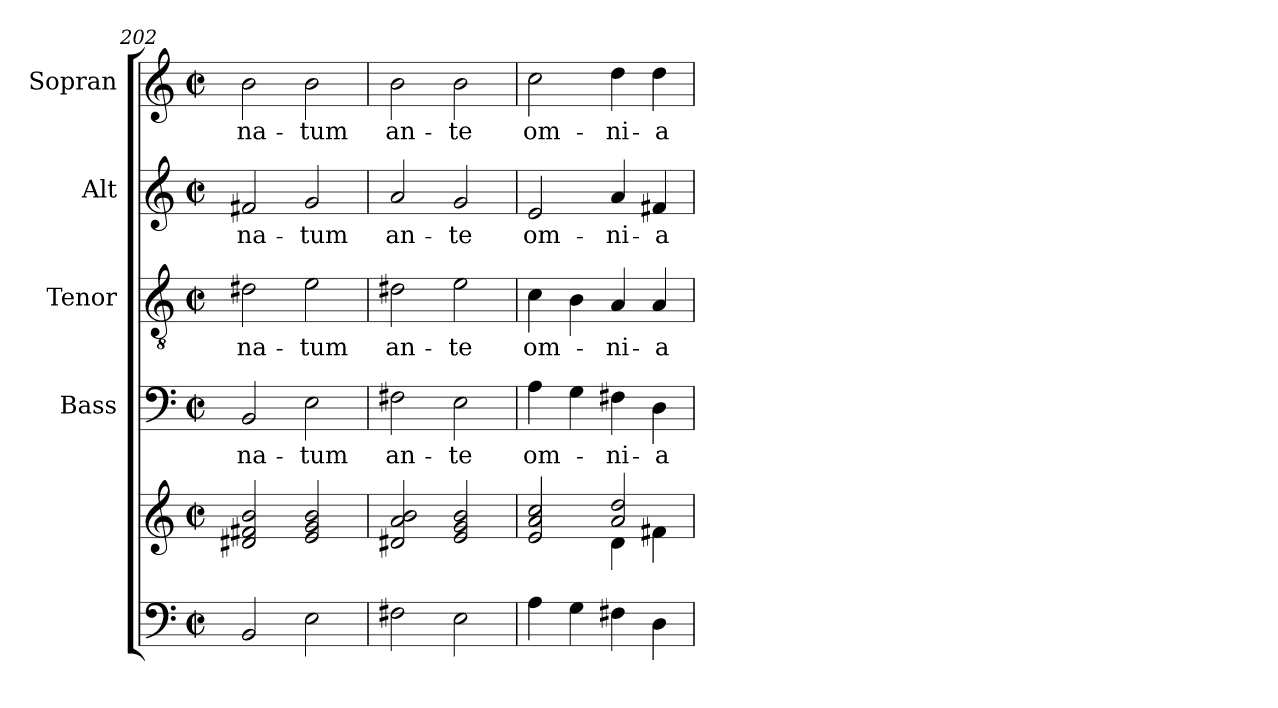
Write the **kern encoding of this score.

**kern	**kern	**kern	**text	**kern	**text	**kern	**text	**kern	**text
*part5	*part5	*part4	*part4	*part3	*part3	*part2	*part2	*part1	*part1
*staff6	*staff5	*staff4	*staff4	*staff3	*staff3	*staff2	*staff2	*staff1	*staff1
*	*	*I"Bass	*	*I"Tenor	*	*I"Alt	*	*I"Sopran	*
*	*	*I'B.	*	*I'T.	*	*I'A.	*	*I'S.	*
*clefF4	*clefG2	*clefF4	*	*clefGv2	*	*clefG2	*	*clefG2	*
*k[]	*k[]	*k[]	*	*k[]	*	*k[]	*	*k[]	*
*C:	*C:	*C:	*	*C:	*	*C:	*	*C:	*
*M2/2	*M2/2	*M2/2	*	*M2/2	*	*M2/2	*	*M2/2	*
*met(c|)	*met(c|)	*met(c|)	*	*met(c|)	*	*met(c|)	*	*met(c|)	*
=202	=202	=202	=202	=202	=202	=202	=202	=202	=202
!	!	!	!LO:LY:b	!	!LO:LY:b	!	!LO:LY:b	!	!LO:LY:b
2BB/	2d#X/ 2f#X/ 2b/	2BB/	na-	2d#X\	na-	2f#X/	na-	2b\	na-
!	!	!	!LO:LY:b	!	!LO:LY:b	!	!LO:LY:b	!	!LO:LY:b
2E\	2e/ 2g/ 2b/	2E\	-tum	2e\	-tum	2g/	-tum	2b\	-tum
=203	=203	=203	=203	=203	=203	=203	=203	=203	=203
!	!	!	!LO:LY:b	!	!LO:LY:b	!	!LO:LY:b	!	!LO:LY:b
2F#X\	2d#X/ 2a/ 2b/	2F#X\	an-	2d#X\	an-	2a/	an-	2b\	an-
!	!	!	!LO:LY:b	!	!LO:LY:b	!	!LO:LY:b	!	!LO:LY:b
2E\	2e/ 2g/ 2b/	2E\	-te	2e\	-te	2g/	-te	2b\	-te
=204	=204	=204	=204	=204	=204	=204	=204	=204	=204
*	*^	*	*	*	*	*	*	*	*
!	!	!	!	!LO:LY:b	!	!LO:LY:b	!	!LO:LY:b	!	!LO:LY:b
4A\	2e/ 2a/ 2cc/	2ryy	4A\	om-	4c\	om-	2e/	om-	2cc\	om-
4G\	.	.	4G\	.	4B\	.	.	.	.	.
!	!	!	!	!LO:LY:b	!	!LO:LY:b	!	!LO:LY:b	!	!LO:LY:b
4F#X\	2a/ 2dd/	4d\	4F#X\	-ni-	4A/	-ni-	4a/	-ni-	4dd\	-ni-
!	!	!	!	!LO:LY:b	!	!LO:LY:b	!	!LO:LY:b	!	!LO:LY:b
4D\	.	4f#X\	4D\	-a	4A/	-a	4f#X/	-a	4dd\	-a
*	*v	*v	*	*	*	*	*	*	*	*
=	=	=	=	=	=	=	=	=	=
*-	*-	*-	*-	*-	*-	*-	*-	*-	*-
